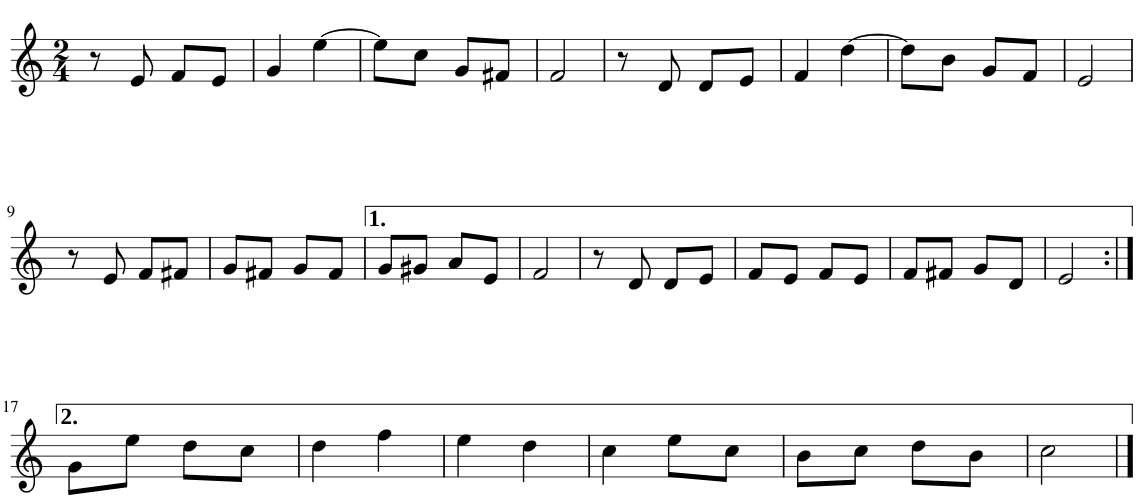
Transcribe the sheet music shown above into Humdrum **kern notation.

**kern
*part1
*staff1
*I"Voice
*clefG2
*k[]
*M2/4
=1
8r
8e/
8f/L
8e/J
=2
4g/
[4ee\
=3
8ee\L]
8cc\J
8g/L
8f#X/J
=4
2f/
=5
8r
8d/
8d/L
8e/J
=6
4f/
[4dd\
=7
8dd\L]
8b\J
8g/L
8f/J
=8
2e/
!!LO:LB:g=z
=9
8r
8e/
8f/L
8f#X/J
=10
8g/L
8f#X/J
8g/L
8f#/J
=11
8g/L
8g#X/J
8a/L
8e/J
=12
2f/
=13
8r
8d/
8d/L
8e/J
=14
8f/L
8e/J
8f/L
8e/J
=15
8f/L
8f#X/J
8g/L
8d/J
=16
2e/
!!LO:LB:g=z
=17:|!
8g\L
8ee\J
8dd\L
8cc\J
=18
4dd\
4ff\
=19
4ee\
4dd\
=20
4cc\
8ee\L
8cc\J
=21
8b\L
8cc\J
8dd\L
8b\J
=22
2cc\
==
*-
